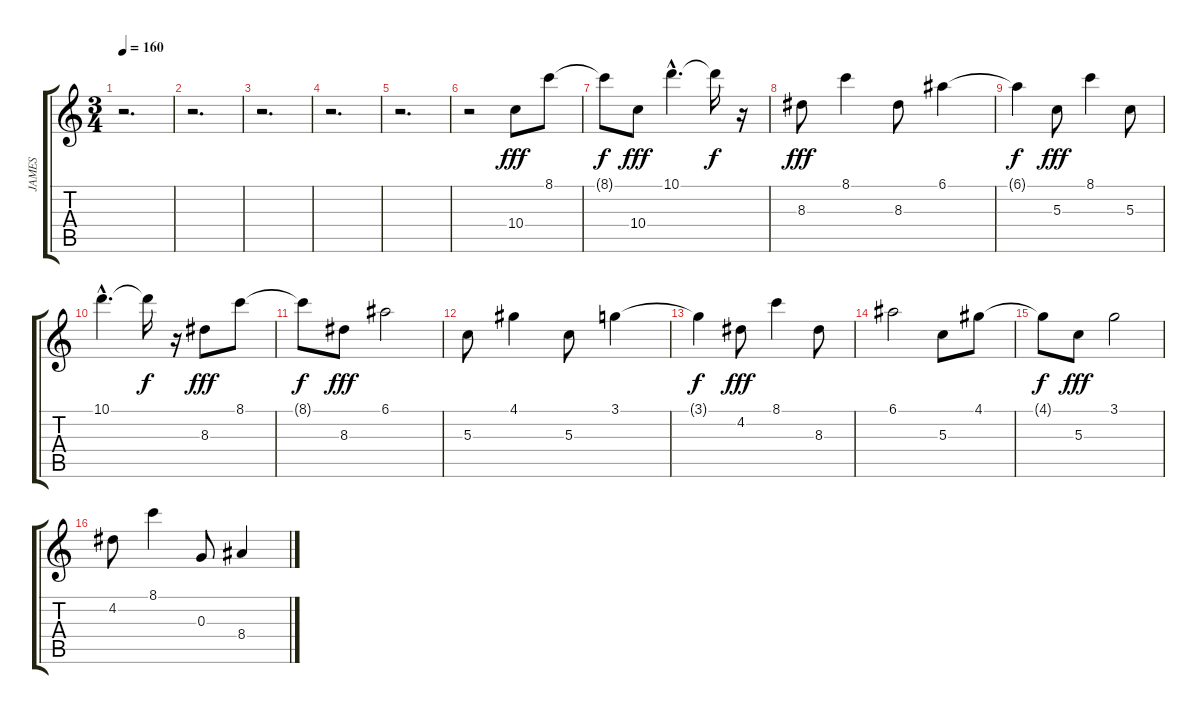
\track ("JAMES" "JAMES") {instrument distortionguitar}
\staff {score tabs}
\tuning (E4 B3 G3 D3 A2 E2) {hide}
\ts (3 4)
\tempo 160
\clef g2
\ks c
r.2{d dy fff instrument distortionguitar} |
r.2{d} |
r.2{d} |
r.2{d} |
r.2{d} |
r.2 10.4.8 8.1.8 |
8.1{t}.8{dy f} 10.4.8{dy fff} 10.1{hac}.4{d} 10.1{t}.16{dy f} r.16 |
8.3.8{dy fff} 8.1.4 8.3.8 6.1.4 |
6.1{t}.4{dy f} 5.3.8{dy fff} 8.1.4 5.3.8 |
10.1{hac}.4{d} 10.1{t}.16{dy f} r.16 8.3.8{dy fff} 8.1.8 |
8.1{t}.8{dy f} 8.3.8{dy fff} 6.1.2 |
5.3.8 4.1.4 5.3.8 3.1.4 |
3.1{t}.4{dy f} 4.2.8{dy fff} 8.1.4 8.3.8 |
6.1.2 5.3.8 4.1.8 |
4.1{t}.8{dy f} 5.3.8{dy fff} 3.1.2 |
4.2.8 8.1.4 0.3.8 8.4.4
